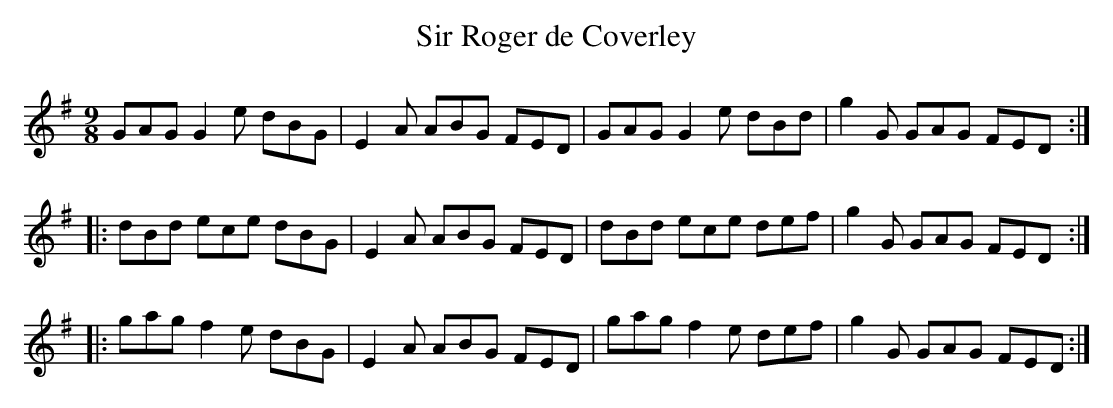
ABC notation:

X:1
T:Sir Roger de Coverley
M:9/8
K:G
GAG G2e dBG| E2A ABG FED| GAG G2e dBd| g2G GAG FED::
dBd ece dBG| E2A ABG FED| dBd ece def| g2G GAG FED::
gag f2e dBG| E2A ABG FED| gag f2e def| g2G GAG FED:|
